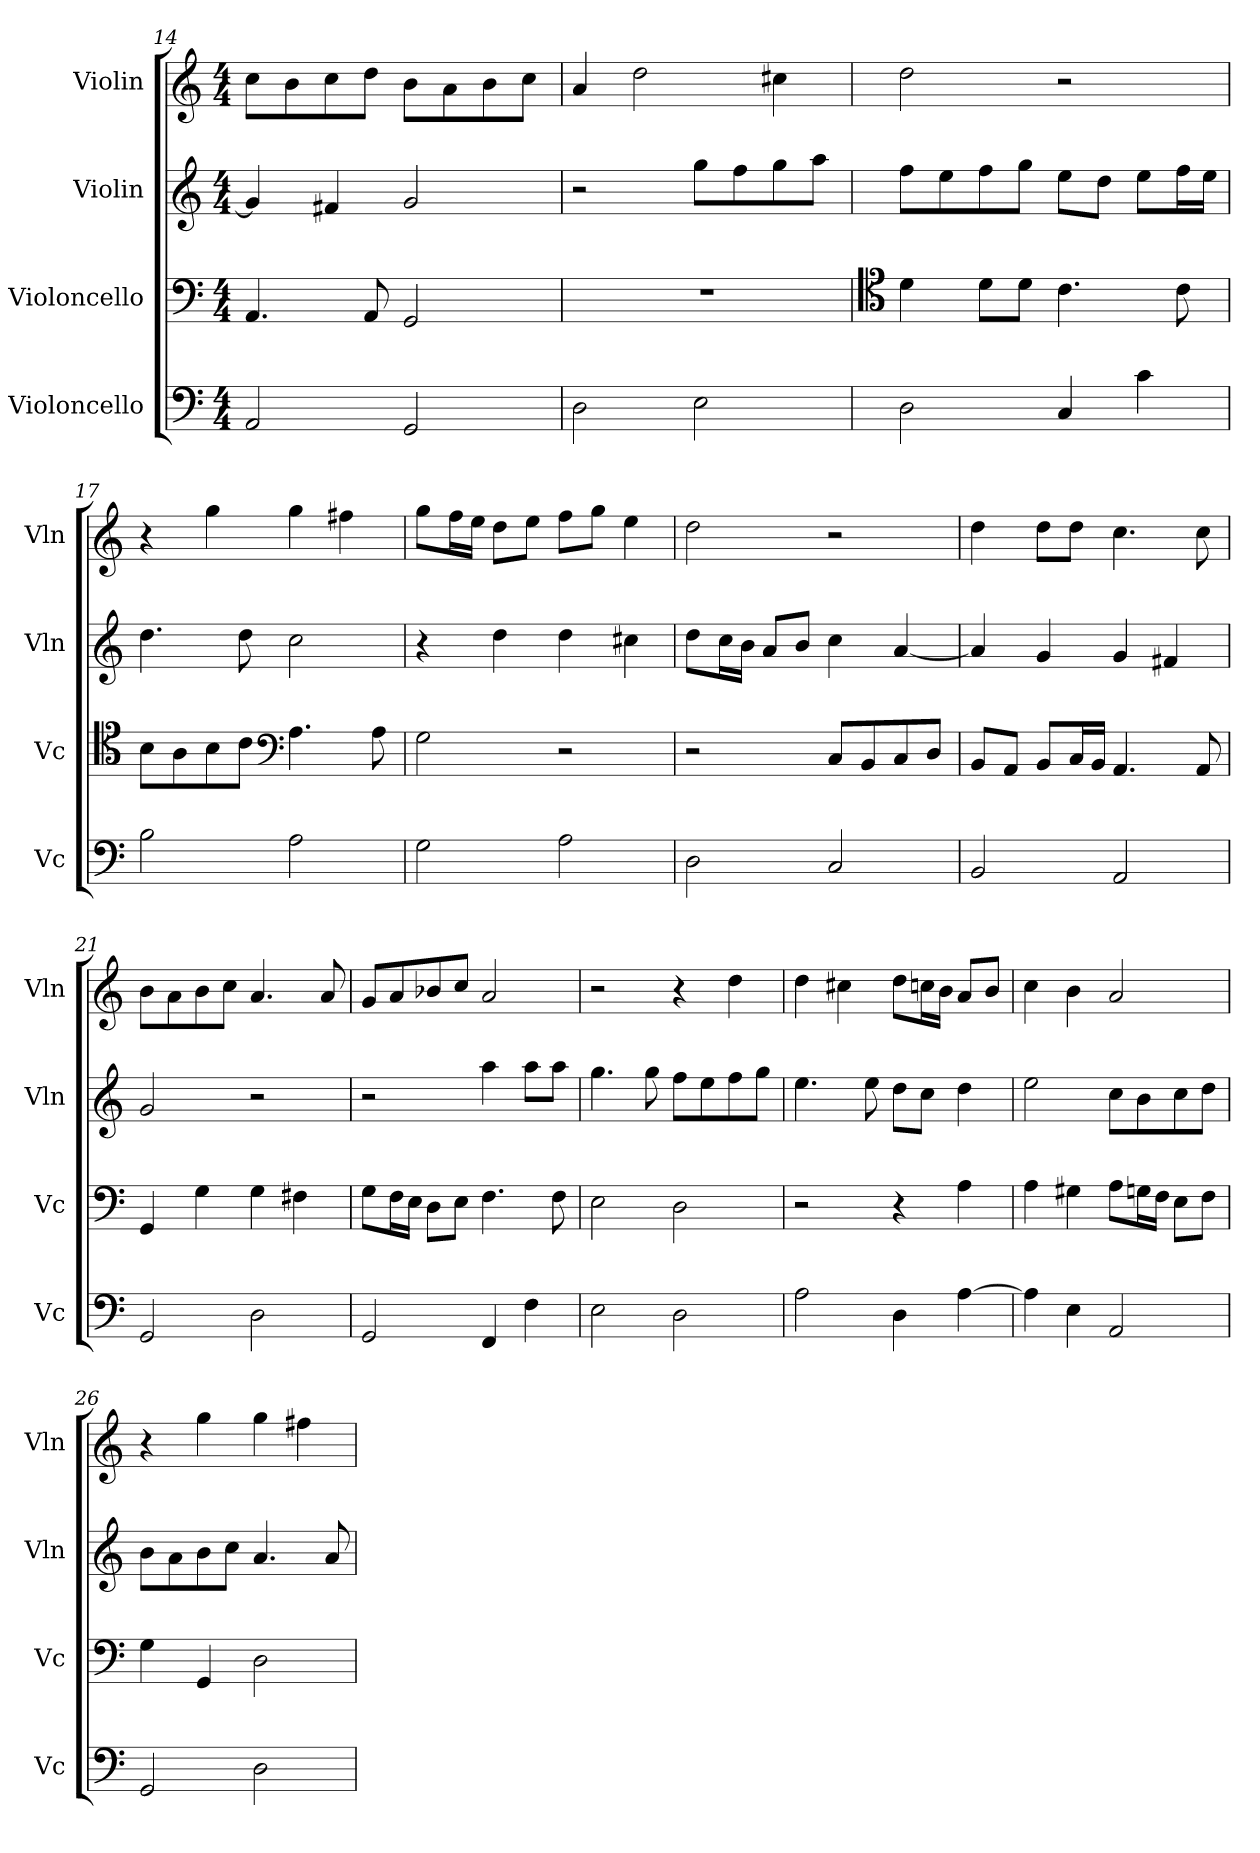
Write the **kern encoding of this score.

**kern	**kern	**kern	**kern
*part4	*part3	*part2	*part1
*staff4	*staff3	*staff2	*staff1
*I"Violoncello	*I"Violoncello	*I"Violin	*I"Violin
*I'Vc	*I'Vc	*I'Vln	*I'Vln
*clefF4	*clefF4	*clefG2	*clefG2
*k[]	*k[]	*k[]	*k[]
*M4/4	*M4/4	*M4/4	*M4/4
=14	=14	=14	=14
2AA/	4.AA/	4g/]	8cc\L
.	.	.	8b\
.	.	4f#X/	8cc\
.	8AA/	.	8dd\J
2GG/	2GG/	2g/	8b\L
.	.	.	8a\
.	.	.	8b\
.	.	.	8cc\J
=15	=15	=15	=15
2D\	1r	2r	4a/
.	.	.	2dd\
2E\	.	8gg\L	.
.	.	8ff\	.
.	.	8gg\	4cc#X\
.	.	8aa\J	.
=16	=16	=16	=16
*	*clefC4	*	*
2D\	4d\	8ff\L	2dd\
.	.	8ee\	.
.	8d\L	8ff\	.
.	8d\J	8gg\J	.
4C/	4.c\	8ee\L	2r
.	.	8dd\J	.
4c\	.	8ee\L	.
.	8c\	16ff\L	.
.	.	16ee\JJ	.
=17	=17	=17	=17
2B\	8B\L	4.dd\	4r
.	8A\	.	.
.	8B\	.	4gg\
.	8c\J	8dd\	.
*	*clefF4	*	*
2A\	4.A\	2cc\	4gg\
.	.	.	4ff#X\
.	8A\	.	.
=18	=18	=18	=18
2G\	2G\	4r	8gg\L
.	.	.	16ff\L
.	.	.	16ee\JJ
.	.	4dd\	8dd\L
.	.	.	8ee\J
2A\	2r	4dd\	8ff\L
.	.	.	8gg\J
.	.	4cc#X\	4ee\
=19	=19	=19	=19
2D\	2r	8dd\L	2dd\
.	.	16cc\L	.
.	.	16b\JJ	.
.	.	8a/L	.
.	.	8b/J	.
2C/	8C/L	4cc\	2r
.	8BB/	.	.
.	8C/	[4a/	.
.	8D/J	.	.
=20	=20	=20	=20
2BB/	8BB/L	4a/]	4dd\
.	8AA/J	.	.
.	8BB/L	4g/	8dd\L
.	16C/L	.	8dd\J
.	16BB/JJ	.	.
2AA/	4.AA/	4g/	4.cc\
.	.	4f#X/	.
.	8AA/	.	8cc\
=21	=21	=21	=21
2GG/	4GG/	2g/	8b\L
.	.	.	8a\
.	4G\	.	8b\
.	.	.	8cc\J
2D\	4G\	2r	4.a/
.	4F#X\	.	.
.	.	.	8a/
=22	=22	=22	=22
2GG/	8G\L	2r	8g/L
.	16F\L	.	8a/
.	16E\JJ	.	.
.	8D\L	.	8b-X/
.	8E\J	.	8cc/J
4FF/	4.F\	4aa\	2a/
4F\	.	8aa\L	.
.	8F\	8aa\J	.
=23	=23	=23	=23
2E\	2E\	4.gg\	2r
.	.	8gg\	.
2D\	2D\	8ff\L	4r
.	.	8ee\	.
.	.	8ff\	4dd\
.	.	8gg\J	.
=24	=24	=24	=24
2A\	2r	4.ee\	4dd\
.	.	.	4cc#X\
.	.	8ee\	.
4D\	4r	8dd\L	8dd\L
.	.	8cc\J	16ccn\L
.	.	.	16b\JJ
[4A\	4A\	4dd\	8a/L
.	.	.	8b/J
=25	=25	=25	=25
4A\]	4A\	2ee\	4cc\
4E\	4G#X\	.	4b\
2AA/	8A\L	8cc\L	2a/
.	16Gn\L	8b\	.
.	16F\JJ	.	.
.	8E\L	8cc\	.
.	8F\J	8dd\J	.
=26	=26	=26	=26
2GG/	4G\	8b\L	4r
.	.	8a\	.
.	4GG/	8b\	4gg\
.	.	8cc\J	.
2D\	2D\	4.a/	4gg\
.	.	.	4ff#X\
.	.	8a/	.
=	=	=	=
*-	*-	*-	*-
